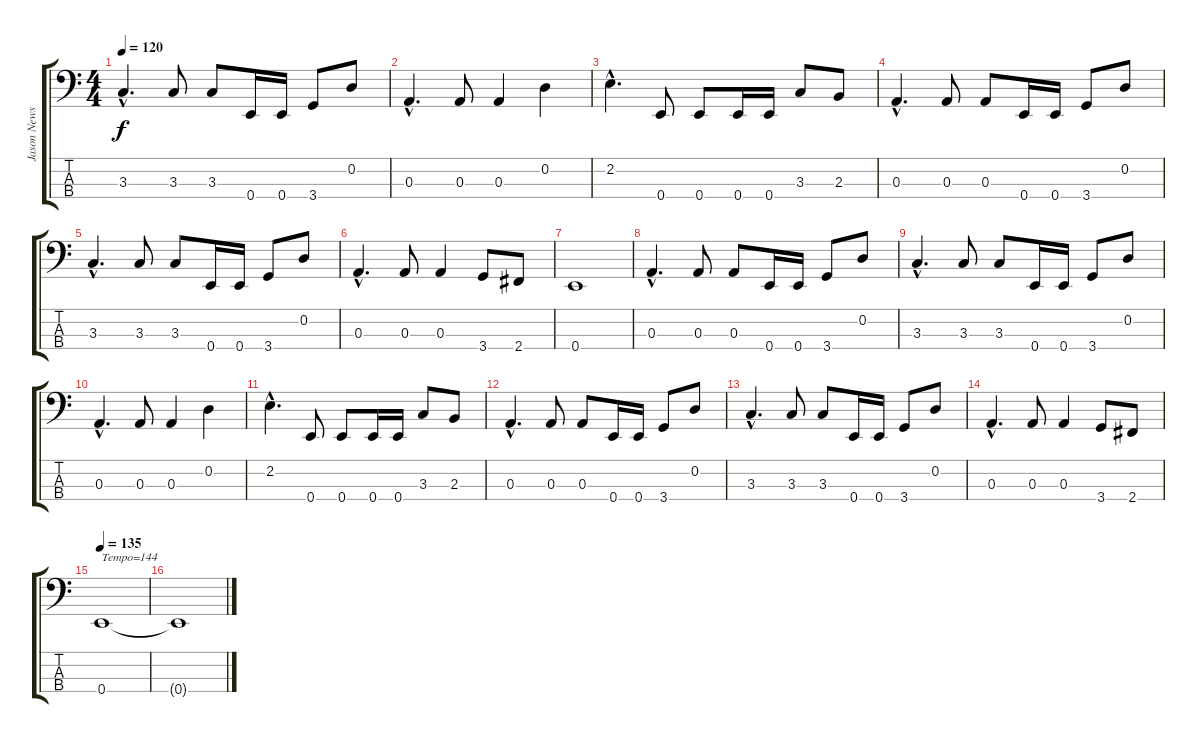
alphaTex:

\track ("Jason Newstead (bass)" "Jason News") {instrument electricbassfinger}
\staff {score tabs}
\tuning (G2 D2 A1 E1) {hide}
\ts (4 4)
\tempo 120
\clef f4
\ks c
3.3{hac}.4{d dy f} 3.3.8 3.3.8 0.4.16 0.4.16 3.4.8 0.2.8 |
0.3{hac}.4{d} 0.3.8 0.3.4 0.2.4 |
2.2{hac}.4{d} 0.4.8 0.4.8 0.4.16 0.4.16 3.3.8 2.3.8 |
0.3{hac}.4{d} 0.3.8 0.3.8 0.4.16 0.4.16 3.4.8 0.2.8 |
3.3{hac}.4{d} 3.3.8 3.3.8 0.4.16 0.4.16 3.4.8 0.2.8 |
0.3{hac}.4{d} 0.3.8 0.3.4 3.4.8 2.4.8 |
0.4.1 |
0.3{hac}.4{d} 0.3.8 0.3.8 0.4.16 0.4.16 3.4.8 0.2.8 |
3.3{hac}.4{d} 3.3.8 3.3.8 0.4.16 0.4.16 3.4.8 0.2.8 |
0.3{hac}.4{d} 0.3.8 0.3.4 0.2.4 |
2.2{hac}.4{d} 0.4.8 0.4.8 0.4.16 0.4.16 3.3.8 2.3.8 |
0.3{hac}.4{d} 0.3.8 0.3.8 0.4.16 0.4.16 3.4.8 0.2.8 |
3.3{hac}.4{d} 3.3.8 3.3.8 0.4.16 0.4.16 3.4.8 0.2.8 |
0.3{hac}.4{d} 0.3.8 0.3.4 3.4.8 2.4.8 |
\tempo 135
0.4.1{txt "Tempo=144"} |
0.4{t}.1
